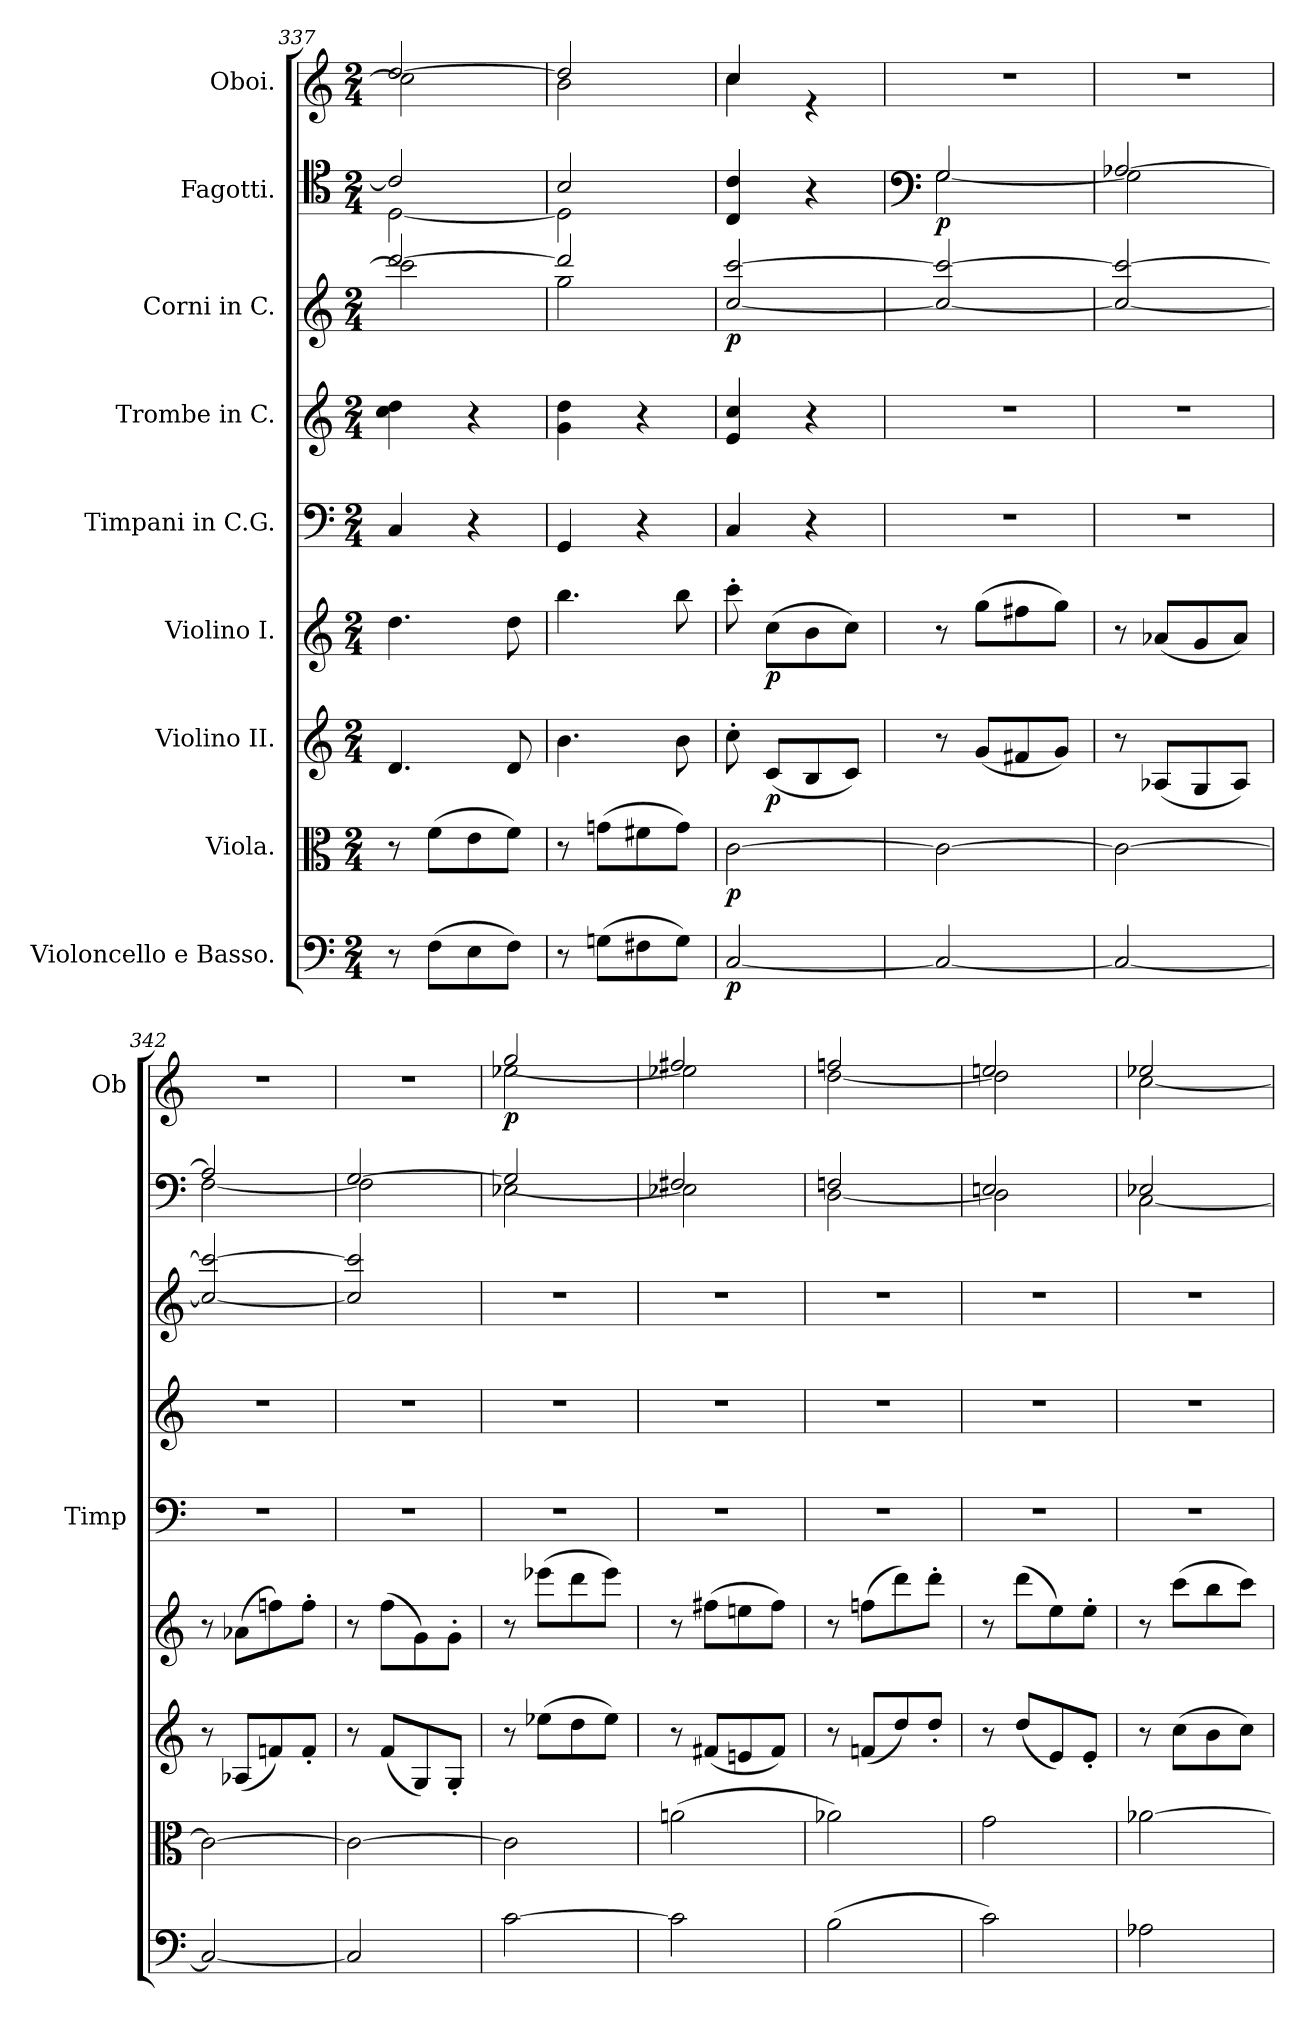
**kern	**dynam	**kern	**dynam	**kern	**dynam	**kern	**dynam	**kern	**kern	**kern	**dynam	**kern	**dynam	**kern	**dynam
*part9	*part9	*part8	*part8	*part7	*part7	*part6	*part6	*part5	*part4	*part3	*part3	*part2	*part2	*part1	*part1
*staff9	*staff9	*staff8	*staff8	*staff7	*staff7	*staff6	*staff6	*staff5	*staff4	*staff3	*staff3	*staff2	*staff2	*staff1	*staff1
*I"Violoncello e Basso.	*	*I"Viola.	*	*I"Violino II.	*	*I"Violino I.	*	*I"Timpani in C.G.	*I"Trombe in C.	*I"Corni in C.	*	*I"Fagotti.	*	*I"Oboi.	*
*	*	*	*	*	*	*	*	*I'Timp	*	*	*	*	*	*I'Ob	*
*clefF4	*	*clefC3	*	*clefG2	*	*clefG2	*	*clefF4	*clefG2	*clefG2	*	*clefC4	*	*clefG2	*
*	*	*	*	*	*	*	*	*	*	*ITrd7c12	*	*	*	*	*
*k[]	*	*k[]	*	*k[]	*	*k[]	*	*k[]	*k[]	*k[]	*	*k[]	*	*k[]	*
*M2/4	*	*M2/4	*	*M2/4	*	*M2/4	*	*M2/4	*M2/4	*M2/4	*	*M2/4	*	*M2/4	*
=337	=337	=337	=337	=337	=337	=337	=337	=337	=337	=337	=337	=337	=337	=337	=337
*	*	*	*	*	*	*	*	*	*	*^	*	*^	*	*^	*
8r	.	8r	.	4.d/	.	4.dd\	.	4C/	4cc\ 4dd\	[2dd/	2cc\]	.	2c/]	[2D\	.	[2dd/	2cc\]	.
(8F\L	.	(8f\L	.	.	.	.	.	.	.	.	.	.	.	.	.	.	.	.
8E\	.	8e\	.	.	.	.	.	4r	4r	.	.	.	.	.	.	.	.	.
8F\J)	.	8f\J)	.	8d/	.	8dd\	.	.	.	.	.	.	.	.	.	.	.	.
=338	=338	=338	=338	=338	=338	=338	=338	=338	=338	=338	=338	=338	=338	=338	=338	=338	=338	=338
8r	.	8r	.	4.b\	.	4.bb\	.	4GG/	4g\ 4dd\	2dd/]	2g\	.	2B/	2D\]	.	2dd/]	2b\	.
(8Gn\L	.	(8gn\L	.	.	.	.	.	.	.	.	.	.	.	.	.	.	.	.
8F#X\	.	8f#X\	.	.	.	.	.	4r	4r	.	.	.	.	.	.	.	.	.
8G\J)	.	8g\J)	.	8b\	.	8bb\	.	.	.	.	.	.	.	.	.	.	.	.
*	*	*	*	*	*	*	*	*	*	*v	*v	*	*	*	*	*	*	*
*	*	*	*	*	*	*	*	*	*	*	*	*v	*v	*	*	*	*
=339	=339	=339	=339	=339	=339	=339	=339	=339	=339	=339	=339	=339	=339	=339	=339	=339
!	!LO:DY:b	!	!LO:DY:b	!	!	!	!	!	!	!	!LO:DY:b	!	!	!	!	!
[2C/	p	[2c\	p	8cc'\	.	8ccc'\	.	4C/	4e/ 4cc/	[2c/ [2cc/	p	4C/ 4c/	.	4cc/	4cc\	.
!	!	!	!	!	!LO:DY:b	!	!LO:DY:b	!	!	!	!	!	!	!	!	!
.	.	.	.	(8c/L	p	(8cc\L	p	.	.	.	.	.	.	.	.	.
.	.	.	.	8B/	.	8b\	.	4r	4r	.	.	4r	.	4re	4ryy	.
.	.	.	.	8c/J)	.	8cc\J)	.	.	.	.	.	.	.	.	.	.
*	*	*	*	*	*	*	*	*	*	*	*	*	*	*v	*v	*
=340	=340	=340	=340	=340	=340	=340	=340	=340	=340	=340	=340	=340	=340	=340	=340
*	*	*	*	*	*	*	*	*	*	*	*	*clefF4	*	*	*
*	*	*	*	*	*	*	*	*	*	*	*	*^	*	*	*
!	!	!	!	!	!	!	!	!	!	!	!	!	!	!LO:DY:b	!	!
2C/_	.	2c\_	.	8r	.	8r	.	2r	2r	2c/_ 2cc/_	.	2G/	[2G\	p	2r	.
.	.	.	.	(8g/L	.	(8gg\L	.	.	.	.	.	.	.	.	.	.
.	.	.	.	8f#X/	.	8ff#X\	.	.	.	.	.	.	.	.	.	.
.	.	.	.	8g/J)	.	8gg\J)	.	.	.	.	.	.	.	.	.	.
=341	=341	=341	=341	=341	=341	=341	=341	=341	=341	=341	=341	=341	=341	=341	=341	=341
2C/_	.	2c\_	.	8r	.	8r	.	2r	2r	2c/_ 2cc/_	.	[2A-X/	2G\]	.	2r	.
.	.	.	.	(8A-X/L	.	(8a-X/L	.	.	.	.	.	.	.	.	.	.
.	.	.	.	8G/	.	8g/	.	.	.	.	.	.	.	.	.	.
.	.	.	.	8A-/J)	.	8a-/J)	.	.	.	.	.	.	.	.	.	.
=342	=342	=342	=342	=342	=342	=342	=342	=342	=342	=342	=342	=342	=342	=342	=342	=342
2C/_	.	2c\_	.	8r	.	8r	.	2r	2r	2c/_ 2cc/_	.	2A-/]	[2F\	.	2r	.
.	.	.	.	(8A-X/L	.	(8a-X\L	.	.	.	.	.	.	.	.	.	.
.	.	.	.	8fn/)	.	8ffn\)	.	.	.	.	.	.	.	.	.	.
.	.	.	.	8f'/J	.	8ff'\J	.	.	.	.	.	.	.	.	.	.
=343	=343	=343	=343	=343	=343	=343	=343	=343	=343	=343	=343	=343	=343	=343	=343	=343
2C/]	.	2c\_	.	8r	.	8r	.	2r	2r	2c/] 2cc/]	.	[2G/	2F\]	.	2r	.
.	.	.	.	(8f/L	.	(8ff\L	.	.	.	.	.	.	.	.	.	.
.	.	.	.	8G/)	.	8g\)	.	.	.	.	.	.	.	.	.	.
.	.	.	.	8G'/J	.	8g'\J	.	.	.	.	.	.	.	.	.	.
=344	=344	=344	=344	=344	=344	=344	=344	=344	=344	=344	=344	=344	=344	=344	=344	=344
*	*	*	*	*	*	*	*	*	*	*	*	*	*	*	*^	*
!	!	!	!	!	!	!	!	!	!	!	!	!	!	!	!	!	!LO:DY:b
[2c\	.	2c\]	.	8r	.	8r	.	2r	2r	2r	.	2G/]	[2E-X\	.	2gg/	[2ee-X\	p
.	.	.	.	(8ee-X\L	.	(8eee-X\L	.	.	.	.	.	.	.	.	.	.	.
.	.	.	.	8dd\	.	8ddd\	.	.	.	.	.	.	.	.	.	.	.
.	.	.	.	8ee-\J)	.	8eee-\J)	.	.	.	.	.	.	.	.	.	.	.
!!LO:LB:g=z	!!
=345	=345	=345	=345	=345	=345	=345	=345	=345	=345	=345	=345	=345	=345	=345	=345	=345	=345
2c\]	.	(2an\	.	8r	.	8r	.	2r	2r	2r	.	2F#X/	2E-X\]	.	2ff#X/	2ee-X\]	.
.	.	.	.	(8f#X/L	.	(8ff#X\L	.	.	.	.	.	.	.	.	.	.	.
.	.	.	.	8en/	.	8een\	.	.	.	.	.	.	.	.	.	.	.
.	.	.	.	8f#/J)	.	8ff#\J)	.	.	.	.	.	.	.	.	.	.	.
=346	=346	=346	=346	=346	=346	=346	=346	=346	=346	=346	=346	=346	=346	=346	=346	=346	=346
(2B\	.	2a-X\)	.	8r	.	8r	.	2r	2r	2r	.	2Fn/	[2D\	.	2ffn/	[2dd\	.
.	.	.	.	(8fn/L	.	(8ffn\L	.	.	.	.	.	.	.	.	.	.	.
.	.	.	.	8dd/)	.	8ddd\)	.	.	.	.	.	.	.	.	.	.	.
.	.	.	.	8dd'/J	.	8ddd'\J	.	.	.	.	.	.	.	.	.	.	.
=347	=347	=347	=347	=347	=347	=347	=347	=347	=347	=347	=347	=347	=347	=347	=347	=347	=347
2c\)	.	2g\	.	8r	.	8r	.	2r	2r	2r	.	2En/	2D\]	.	2een/	2dd\]	.
.	.	.	.	(8dd/L	.	(8ddd\L	.	.	.	.	.	.	.	.	.	.	.
.	.	.	.	8e/)	.	8ee\)	.	.	.	.	.	.	.	.	.	.	.
.	.	.	.	8e'/J	.	8ee'\J	.	.	.	.	.	.	.	.	.	.	.
=348	=348	=348	=348	=348	=348	=348	=348	=348	=348	=348	=348	=348	=348	=348	=348	=348	=348
2A-X\	.	[2a-X\	.	8r	.	8r	.	2r	2r	2r	.	2E-X/	[2C\	.	2ee-X/	[2cc\	.
.	.	.	.	(8cc\L	.	(8ccc\L	.	.	.	.	.	.	.	.	.	.	.
.	.	.	.	8b\	.	8bb\	.	.	.	.	.	.	.	.	.	.	.
.	.	.	.	8cc\J)	.	8ccc\J)	.	.	.	.	.	.	.	.	.	.	.
*	*	*	*	*	*	*	*	*	*	*	*	*v	*v	*	*	*	*
*	*	*	*	*	*	*	*	*	*	*	*	*	*	*v	*v	*
=	=	=	=	=	=	=	=	=	=	=	=	=	=	=	=
*-	*-	*-	*-	*-	*-	*-	*-	*-	*-	*-	*-	*-	*-	*-	*-
